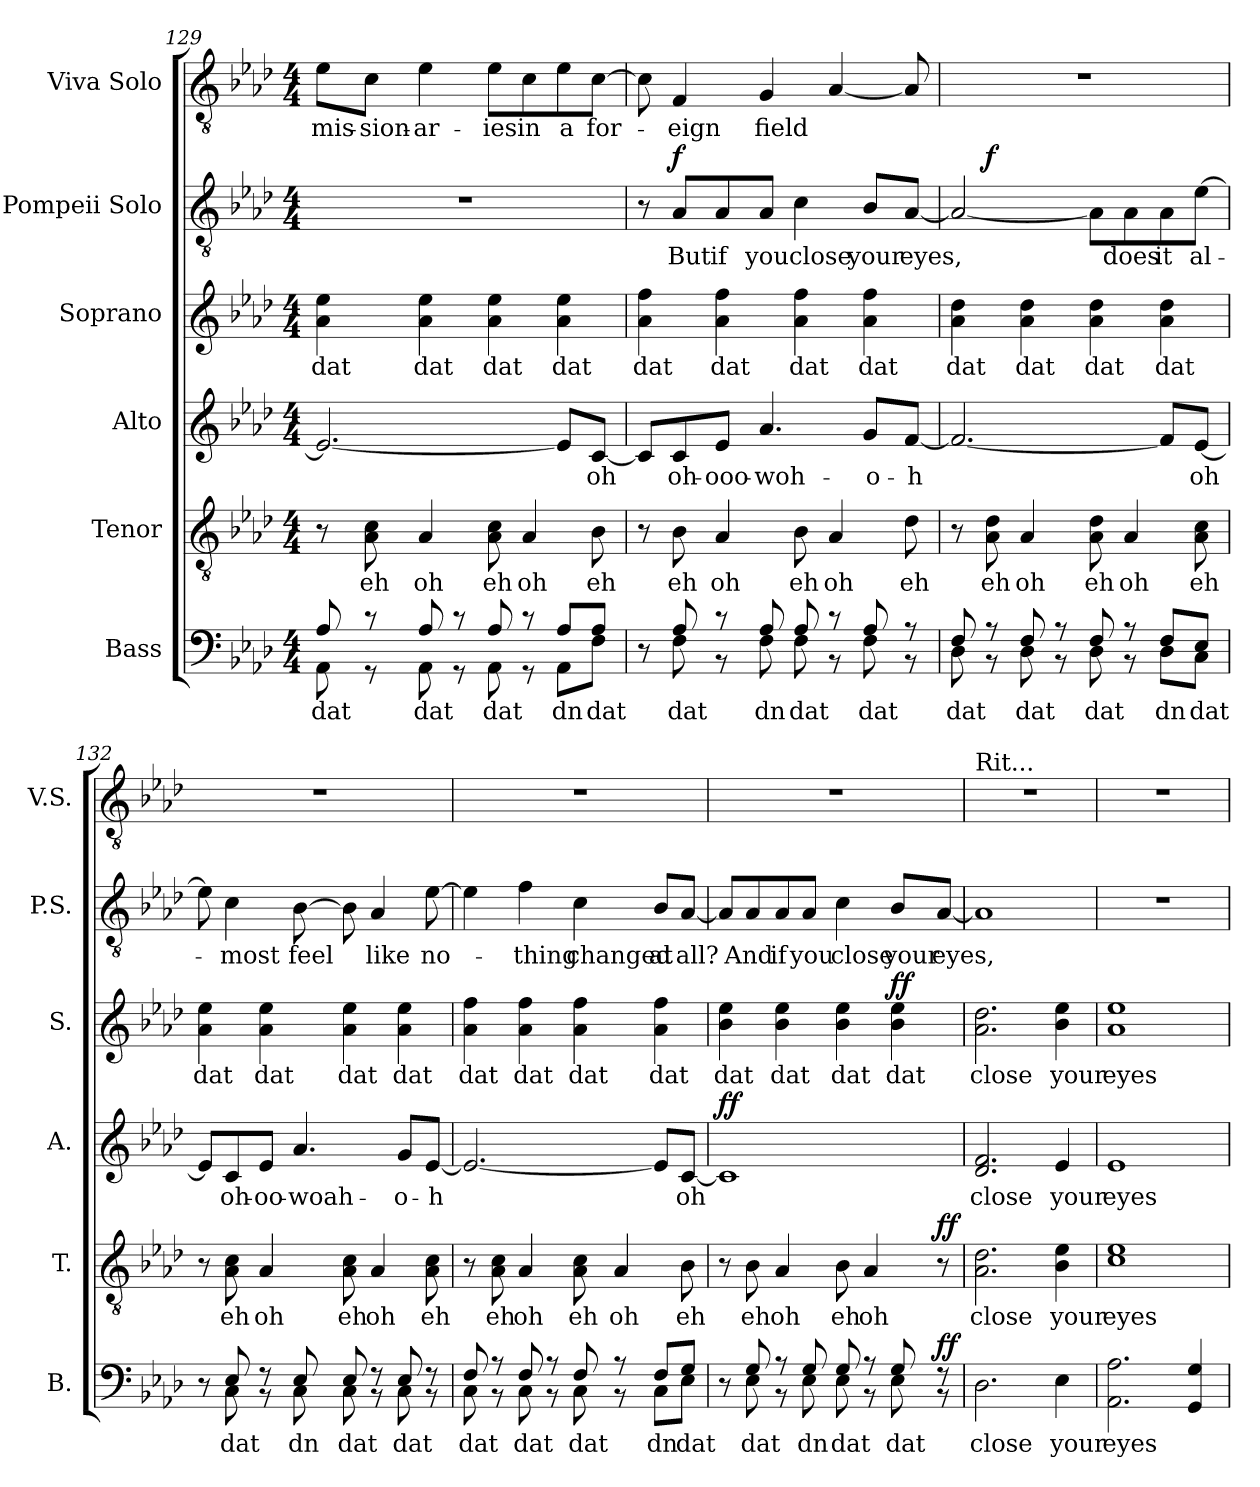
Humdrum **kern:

**kern	**text	**dynam	**kern	**text	**dynam	**kern	**text	**dynam	**kern	**text	**dynam	**kern	**text	**dynam	**kern	**text
*part6	*part6	*part6	*part5	*part5	*part5	*part4	*part4	*part4	*part3	*part3	*part3	*part2	*part2	*part2	*part1	*part1
*staff6	*staff6	*staff6	*staff5	*staff5	*staff5	*staff4	*staff4	*staff4	*staff3	*staff3	*staff3	*staff2	*staff2	*staff2	*staff1	*staff1
*I"Bass	*	*	*I"Tenor	*	*	*I"Alto	*	*	*I"Soprano	*	*	*I"Pompeii Solo	*	*	*I"Viva Solo	*
*I'B.	*	*	*I'T.	*	*	*I'A.	*	*	*I'S.	*	*	*I'P.S.	*	*	*I'V.S.	*
*clefF4	*	*	*clefGv2	*	*	*clefG2	*	*	*clefG2	*	*	*clefGv2	*	*	*clefGv2	*
*k[b-e-a-d-]	*	*	*k[b-e-a-d-]	*	*	*k[b-e-a-d-]	*	*	*k[b-e-a-d-]	*	*	*k[b-e-a-d-]	*	*	*k[b-e-a-d-]	*
*M4/4	*	*	*M4/4	*	*	*M4/4	*	*	*M4/4	*	*	*M4/4	*	*	*M4/4	*
=129	=129	=129	=129	=129	=129	=129	=129	=129	=129	=129	=129	=129	=129	=129	=129	=129
!	!LO:LY:b	!	!	!	!	!	!	!	!	!LO:LY:b	!	!	!	!	!	!LO:LY:b
*^	*	*	*	*	*	*	*	*	*	*	*	*	*	*	*	*
8A-/	8AA-\	dat	.	8r	.	.	2.e-/_	.	.	4a-\ 4ee-\	dat	.	1r	.	.	8e-\L	mis-
!	!	!	!	!	!LO:LY:b	!	!	!	!	!	!	!	!	!	!	!	!LO:LY:b
8r	8r	.	.	8A-\ 8c\	eh	.	.	.	.	.	.	.	.	.	.	8c\J	-sion-
!	!	!LO:LY:b	!	!	!LO:LY:b	!	!	!	!	!	!LO:LY:b	!	!	!	!	!	!LO:LY:b
8A-/	8AA-\	dat	.	4A-/	oh	.	.	.	.	4a-\ 4ee-\	dat	.	.	.	.	4e-\	-ar-
8r	8r	.	.	.	.	.	.	.	.	.	.	.	.	.	.	.	.
!	!	!LO:LY:b	!	!	!LO:LY:b	!	!	!	!	!	!LO:LY:b	!	!	!	!	!	!LO:LY:b
8A-/	8AA-\	dat	.	8A-\ 8c\	eh	.	.	.	.	4a-\ 4ee-\	dat	.	.	.	.	8e-\L	-ies
!	!	!	!	!	!LO:LY:b	!	!	!	!	!	!	!	!	!	!	!	!LO:LY:b
8r	8r	.	.	4A-/	oh	.	.	.	.	.	.	.	.	.	.	8c\	in
!	!	!LO:LY:b	!	!	!	!	!	!	!	!	!LO:LY:b	!	!	!	!	!	!LO:LY:b
8A-/L	8AA-\L	dn	.	.	.	.	8e-/L]	.	.	4a-\ 4ee-\	dat	.	.	.	.	8e-\	a
!	!	!LO:LY:b	!	!	!LO:LY:b	!	!	!LO:LY:b	!	!	!	!	!	!	!	!	!LO:LY:b
8A-/J	8F\J	dat	.	8B-\	eh	.	[8c/J	oh	.	.	.	.	.	.	.	[8c\J	for-
!!LO:LB:g=z
=130	=130	=130	=130	=130	=130	=130	=130	=130	=130	=130	=130	=130	=130	=130	=130	=130	=130
!	!	!	!	!	!	!	!	!	!	!	!LO:LY:b	!	!	!	!	!	!
8r	8ryy	.	.	8r	.	.	8c/L]	.	.	4a-\ 4ff\	dat	.	8r	.	.	8c\]	.
!	!	!LO:LY:b	!	!	!LO:LY:b	!	!	!LO:LY:b	!	!	!	!	!	!LO:LY:b	!LO:DY:a	!	!LO:LY:b
8A-/	8F\	dat	.	8B-\	eh	.	8c/	oh-	.	.	.	.	8A-/L	But	f	4F/	-eign
!	!	!	!	!	!LO:LY:b	!	!	!LO:LY:b	!	!	!LO:LY:b	!	!	!LO:LY:b	!	!	!
8r	8r	.	.	4A-/	oh	.	8e-/J	-ooo-	.	4a-\ 4ff\	dat	.	8A-/	if	.	.	.
!	!	!LO:LY:b	!	!	!	!	!	!LO:LY:b	!	!	!	!	!	!LO:LY:b	!	!	!LO:LY:b
8A-/	8F\	dn	.	.	.	.	4.a-/	-woh-	.	.	.	.	8A-/J	you	.	4G/	field
!	!	!LO:LY:b	!	!	!LO:LY:b	!	!	!	!	!	!LO:LY:b	!	!	!LO:LY:b	!	!	!
8A-/	8F\	dat	.	8B-\	eh	.	.	.	.	4a-\ 4ff\	dat	.	4c\	close	.	.	.
!	!	!	!	!	!LO:LY:b	!	!	!	!	!	!	!	!	!	!	!	!
8r	8r	.	.	4A-/	oh	.	.	.	.	.	.	.	.	.	.	[4A-/	.
!	!	!LO:LY:b	!	!	!	!	!	!LO:LY:b	!	!	!LO:LY:b	!	!	!LO:LY:b	!	!	!
8A-/	8F\	dat	.	.	.	.	8g/L	-o-	.	4a-\ 4ff\	dat	.	8B-/L	your	.	.	.
!	!	!	!	!	!LO:LY:b	!	!	!LO:LY:b	!	!	!	!	!	!LO:LY:b	!	!	!
8r	8r	.	.	8d-\	eh	.	[8f/J	-h	.	.	.	.	[8A-/J	eyes,	.	8A-/]	.
=131	=131	=131	=131	=131	=131	=131	=131	=131	=131	=131	=131	=131	=131	=131	=131	=131	=131
!	!	!LO:LY:b	!	!	!	!	!	!	!	!	!LO:LY:b	!	!	!	!	!	!
*	*	*	*	*	*	*	*	*	*	*	*	*	*^	*	*	*	*
8F/	8D-\	dat	.	8r	.	.	2.f/_	.	.	4a-\ 4dd-\	dat	.	2A-/_	8ryy	.	.	1r	.
!	!	!	!	!	!LO:LY:b	!	!	!	!	!	!	!	!	!	!	!LO:DY:a	!	!
8r	8r	.	.	8A-\ 8d-\	eh	.	.	.	.	.	.	.	.	2..ryy	.	f	.	.
!	!	!LO:LY:b	!	!	!LO:LY:b	!	!	!	!	!	!LO:LY:b	!	!	!	!	!	!	!
8F/	8D-\	dat	.	4A-/	oh	.	.	.	.	4a-\ 4dd-\	dat	.	.	.	.	.	.	.
8r	8r	.	.	.	.	.	.	.	.	.	.	.	.	.	.	.	.	.
!	!	!LO:LY:b	!	!	!LO:LY:b	!	!	!	!	!	!LO:LY:b	!	!	!	!	!	!	!
8F/	8D-\	dat	.	8A-\ 8d-\	eh	.	.	.	.	4a-\ 4dd-\	dat	.	8A-\L]	.	.	.	.	.
!	!	!	!	!	!LO:LY:b	!	!	!	!	!	!	!	!	!	!LO:LY:b	!	!	!
8r	8r	.	.	4A-/	oh	.	.	.	.	.	.	.	8A-\	.	does	.	.	.
!	!	!LO:LY:b	!	!	!	!	!	!	!	!	!LO:LY:b	!	!	!	!LO:LY:b	!	!	!
8F/L	8D-\L	dn	.	.	.	.	8f/L]	.	.	4a-\ 4dd-\	dat	.	8A-\	.	it	.	.	.
!	!	!LO:LY:b	!	!	!LO:LY:b	!	!	!LO:LY:b	!	!	!	!	!	!	!LO:LY:b	!	!	!
8E-/J	8C\J	dat	.	8A-\ 8c\	eh	.	[8e-/J	oh	.	.	.	.	[8e-\J	.	al-	.	.	.
=132	=132	=132	=132	=132	=132	=132	=132	=132	=132	=132	=132	=132	=132	=132	=132	=132	=132	=132
!	!	!	!	!	!	!	!	!	!	!	!LO:LY:b	!	!	!	!	!	!	!
*	*	*	*	*	*	*	*	*	*	*	*	*	*v	*v	*	*	*	*
8r	8ryy	.	.	8r	.	.	8e-/L]	.	.	4a-\ 4ee-\	dat	.	8e-\]	.	.	1r	.
!	!	!LO:LY:b	!	!	!LO:LY:b	!	!	!LO:LY:b	!	!	!	!	!	!LO:LY:b	!	!	!
8E-/	8C\	dat	.	8A-\ 8c\	eh	.	8c/	oh-	.	.	.	.	4c\	-most	.	.	.
!	!	!	!	!	!LO:LY:b	!	!	!LO:LY:b	!	!	!LO:LY:b	!	!	!	!	!	!
8r	8r	.	.	4A-/	oh	.	8e-/J	-oo-	.	4a-\ 4ee-\	dat	.	.	.	.	.	.
!	!	!LO:LY:b	!	!	!	!	!	!LO:LY:b	!	!	!	!	!	!LO:LY:b	!	!	!
8E-/	8C\	dn	.	.	.	.	4.a-/	-woah-	.	.	.	.	[8B-\	feel	.	.	.
!	!	!LO:LY:b	!	!	!LO:LY:b	!	!	!	!	!	!LO:LY:b	!	!	!	!	!	!
8E-/	8C\	dat	.	8A-\ 8c\	eh	.	.	.	.	4a-\ 4ee-\	dat	.	8B-\]	.	.	.	.
!	!	!	!	!	!LO:LY:b	!	!	!	!	!	!	!	!	!LO:LY:b	!	!	!
8r	8r	.	.	4A-/	oh	.	.	.	.	.	.	.	4A-/	like	.	.	.
!	!	!LO:LY:b	!	!	!	!	!	!LO:LY:b	!	!	!LO:LY:b	!	!	!	!	!	!
8E-/	8C\	dat	.	.	.	.	8g/L	-o-	.	4a-\ 4ee-\	dat	.	.	.	.	.	.
!	!	!	!	!	!LO:LY:b	!	!	!LO:LY:b	!	!	!	!	!	!LO:LY:b	!	!	!
8r	8r	.	.	8A-\ 8c\	eh	.	[8e-/J	-h	.	.	.	.	[8e-\	no-	.	.	.
=133	=133	=133	=133	=133	=133	=133	=133	=133	=133	=133	=133	=133	=133	=133	=133	=133	=133
!	!	!LO:LY:b	!	!	!	!	!	!	!	!	!LO:LY:b	!	!	!	!	!	!
8F/	8C\	dat	.	8r	.	.	2.e-/_	.	.	4a-\ 4ff\	dat	.	4e-\]	.	.	1r	.
!	!	!	!	!	!LO:LY:b	!	!	!	!	!	!	!	!	!	!	!	!
8r	8r	.	.	8A-\ 8c\	eh	.	.	.	.	.	.	.	.	.	.	.	.
!	!	!LO:LY:b	!	!	!LO:LY:b	!	!	!	!	!	!LO:LY:b	!	!	!LO:LY:b	!	!	!
8F/	8C\	dat	.	4A-/	oh	.	.	.	.	4a-\ 4ff\	dat	.	4f\	-thing	.	.	.
8r	8r	.	.	.	.	.	.	.	.	.	.	.	.	.	.	.	.
!	!	!LO:LY:b	!	!	!LO:LY:b	!	!	!	!	!	!LO:LY:b	!	!	!LO:LY:b	!	!	!
8F/	8C\	dat	.	8A-\ 8c\	eh	.	.	.	.	4a-\ 4ff\	dat	.	4c\	changed	.	.	.
!	!	!	!	!	!LO:LY:b	!	!	!	!	!	!	!	!	!	!	!	!
8r	8r	.	.	4A-/	oh	.	.	.	.	.	.	.	.	.	.	.	.
!	!	!LO:LY:b	!	!	!	!	!	!	!	!	!LO:LY:b	!	!	!LO:LY:b	!	!	!
8F/L	8C\L	dn	.	.	.	.	8e-/L]	.	.	4a-\ 4ff\	dat	.	8B-/L	at	.	.	.
!	!	!LO:LY:b	!	!	!LO:LY:b	!	!	!LO:LY:b	!	!	!	!	!	!LO:LY:b	!	!	!
8G/J	8E-\J	dat	.	8B-\	eh	.	[8c/J	oh	.	.	.	.	[8A-/J	all?	.	.	.
!!LO:PB:g=z
=134	=134	=134	=134	=134	=134	=134	=134	=134	=134	=134	=134	=134	=134	=134	=134	=134	=134
!	!	!	!	!	!	!	!	!	!LO:DY:b	!	!LO:LY:b	!	!	!	!	!	!
8r	8ryy	.	.	8r	.	.	1c]	.	ff	4b-\ 4ee-\	dat	.	8A-/L]	.	.	1r	.
!	!	!LO:LY:b	!	!	!LO:LY:b	!	!	!	!	!	!	!	!	!LO:LY:b	!	!	!
8G/	8E-\	dat	.	8B-\	eh	.	.	.	.	.	.	.	8A-/	And	.	.	.
!	!	!	!	!	!LO:LY:b	!	!	!	!	!	!LO:LY:b	!	!	!LO:LY:b	!	!	!
8r	8r	.	.	4A-/	oh	.	.	.	.	4b-\ 4ee-\	dat	.	8A-/	if	.	.	.
!	!	!LO:LY:b	!	!	!	!	!	!	!	!	!	!	!	!LO:LY:b	!	!	!
8G/	8E-\	dn	.	.	.	.	.	.	.	.	.	.	8A-/J	you	.	.	.
!	!	!LO:LY:b	!	!	!LO:LY:b	!	!	!	!	!	!LO:LY:b	!	!	!LO:LY:b	!	!	!
8G/	8E-\	dat	.	8B-\	eh	.	.	.	.	4b-\ 4ee-\	dat	.	4c\	close	.	.	.
!	!	!	!	!	!LO:LY:b	!	!	!	!	!	!	!	!	!	!	!	!
8r	8r	.	.	4A-/	oh	.	.	.	.	.	.	.	.	.	.	.	.
!	!	!LO:LY:b	!	!	!	!	!	!	!	!	!LO:LY:b	!LO:DY:b	!	!LO:LY:b	!	!	!
8G/	8E-\	dat	.	.	.	.	.	.	.	4b-\ 4ee-\	dat	ff	8B-/L	your	.	.	.
!	!	!	!LO:DY:b	!	!	!LO:DY:b	!	!	!	!	!	!	!	!LO:LY:b	!	!	!
8r	8r	.	ff	8r	.	ff	.	.	.	.	.	.	[8A-/J	eyes,	.	.	.
=135	=135	=135	=135	=135	=135	=135	=135	=135	=135	=135	=135	=135	=135	=135	=135	=135	=135
!	!	!	!	!	!	!	!	!	!	!	!	!	!	!	!	!LO:TX:a:t=Rit...	!
!	!	!LO:LY:b	!	!	!LO:LY:b	!	!	!LO:LY:b	!	!	!LO:LY:b	!	!	!	!	!	!
*v	*v	*	*	*	*	*	*	*	*	*	*	*	*	*	*	*	*
2.D-\	close	.	2.A-\ 2.d-\	close	.	2.d-/ 2.f/	close	.	2.a-\ 2.dd-\	close	.	1A-]	.	.	1r	.
!	!LO:LY:b	!	!	!LO:LY:b	!	!	!LO:LY:b	!	!	!LO:LY:b	!	!	!	!	!	!
4E-\	-your	.	4B-\ 4e-\	-your	.	4e-/	-your	.	4b-\ 4ee-\	-your	.	.	.	.	.	.
=136	=136	=136	=136	=136	=136	=136	=136	=136	=136	=136	=136	=136	=136	=136	=136	=136
!	!LO:LY:b	!	!	!LO:LY:b	!	!	!LO:LY:b	!	!	!LO:LY:b	!	!	!	!	!	!
2.AA-\ 2.A-\	eyes	.	1c 1e-	eyes	.	1e-	eyes	.	1a- 1ee-	eyes	.	1r	.	.	1r	.
4GG/ 4G/	.	.	.	.	.	.	.	.	.	.	.	.	.	.	.	.
=	=	=	=	=	=	=	=	=	=	=	=	=	=	=	=	=
*-	*-	*-	*-	*-	*-	*-	*-	*-	*-	*-	*-	*-	*-	*-	*-	*-
